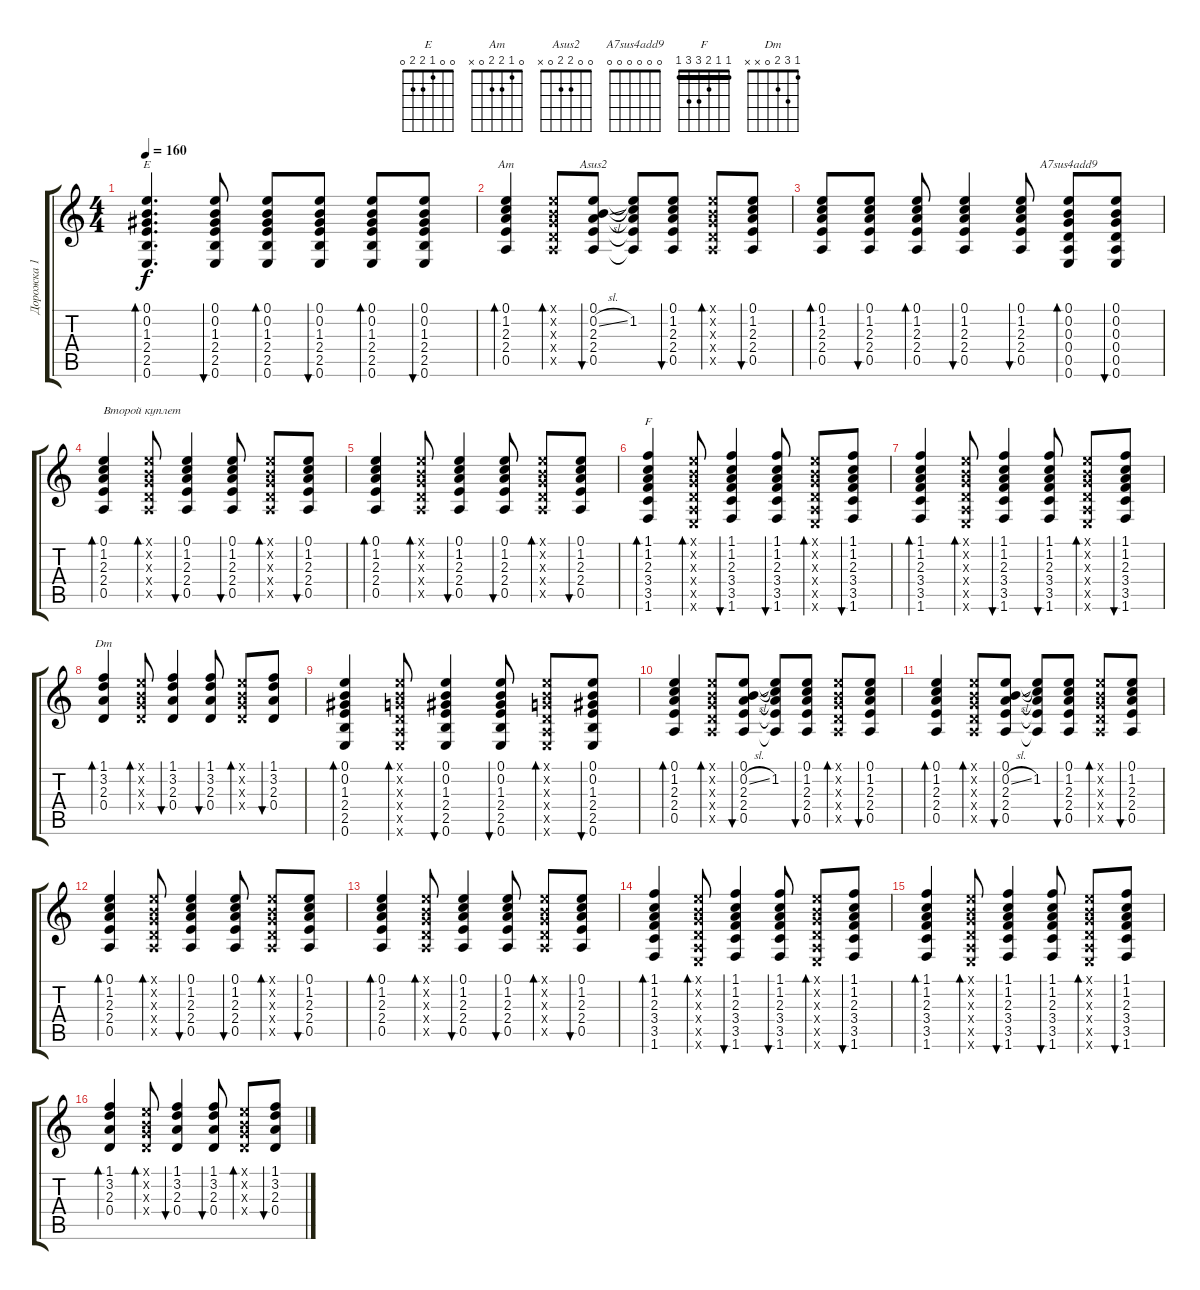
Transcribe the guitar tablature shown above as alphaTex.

\track ("Дорожка 1" "Дорожка 1") {instrument acousticguitarsteel}
\staff {score tabs}
\tuning (E4 B3 G3 D3 A2 E2) {hide}
\chord ("E" 0 0 1 2 2 0)
\chord ("Am" 0 1 2 2 0 x)
\chord ("Asus2" 0 0 2 2 0 x)
\chord ("A7sus4add9" 0 0 0 0 0 0)
\chord ("F" 1 1 2 3 3 1) {barre 1}
\chord ("Dm" 1 3 2 0 x x)
\ts (4 4)
\tempo 160
\clef g2
\ks c
(0.1 0.2 1.3 2.4 2.5 0.6).4{d bd 30 ch "E" dy f} (0.1 0.2 1.3 2.4 2.5 0.6).8{bu 30} (0.1 0.2 1.3 2.4 2.5 0.6).8{bd 30} (0.1 0.2 1.3 2.4 2.5 0.6).8{bu 30} (0.1 0.2 1.3 2.4 2.5 0.6).8{bd 30} (0.1 0.2 1.3 2.4 2.5 0.6).8{bu 30} |
(0.1 1.2 2.3 2.4 0.5).4{bd 30 ch "Am"} (0.1{x} 0.2{x} 0.3{x} 0.4{x} 0.5{x}).8{bd 30} (0.1 0.2{sl} 2.3 2.4 0.5).8{bu 30 ch "Asus2"} (0.1{t} 1.2 2.3{t} 2.4{t} 0.5{t}).8 (0.1 1.2 2.3 2.4 0.5).8{bu 30} (0.1{x} 0.2{x} 0.3{x} 0.4{x} 0.5{x}).8{bd 30} (0.1 1.2 2.3 2.4 0.5).8{bu 30} |
(0.1 1.2 2.3 2.4 0.5).8{bd 30} (0.1 1.2 2.3 2.4 0.5).8{bu 30} (0.1 1.2 2.3 2.4 0.5).8{bd 30} (0.1 1.2 2.3 2.4 0.5).4{bu 30} (0.1 1.2 2.3 2.4 0.5).8{bu 30} (0.1 0.2 0.3 0.4 0.5 0.6).8{bd 30 ch "A7sus4add9"} (0.1 0.2 0.3 0.4 0.5 0.6).8{bu 30} |
(0.1 1.2 2.3 2.4 0.5).4{bd 30 txt "Второй куплет"} (0.1{x} 0.2{x} 0.3{x} 0.4{x} 0.5{x}).8{bd 30} (0.1 1.2 2.3 2.4 0.5).4{bu 30} (0.1 1.2 2.3 2.4 0.5).8{bu 30} (0.1{x} 0.2{x} 0.3{x} 0.4{x} 0.5{x}).8{bd 30} (0.1 1.2 2.3 2.4 0.5).8{bu 30} |
(0.1 1.2 2.3 2.4 0.5).4{bd 30} (0.1{x} 0.2{x} 0.3{x} 0.4{x} 0.5{x}).8{bd 30} (0.1 1.2 2.3 2.4 0.5).4{bu 30} (0.1 1.2 2.3 2.4 0.5).8{bu 30} (0.1{x} 0.2{x} 0.3{x} 0.4{x} 0.5{x}).8{bd 30} (0.1 1.2 2.3 2.4 0.5).8{bu 30} |
(1.1 1.2 2.3 3.4 3.5 1.6).4{bd 30 ch "F"} (0.1{x} 0.2{x} 0.3{x} 0.4{x} 0.5{x} 0.6{x}).8{bd 30} (1.1 1.2 2.3 3.4 3.5 1.6).4{bu 30} (1.1 1.2 2.3 3.4 3.5 1.6).8{bu 30} (0.1{x} 0.2{x} 0.3{x} 0.4{x} 0.5{x} 0.6{x}).8{bd 30} (1.1 1.2 2.3 3.4 3.5 1.6).8{bu 30} |
(1.1 1.2 2.3 3.4 3.5 1.6).4{bd 30} (0.1{x} 0.2{x} 0.3{x} 0.4{x} 0.5{x} 0.6{x}).8{bd 30} (1.1 1.2 2.3 3.4 3.5 1.6).4{bu 30} (1.1 1.2 2.3 3.4 3.5 1.6).8{bu 30} (0.1{x} 0.2{x} 0.3{x} 0.4{x} 0.5{x} 0.6{x}).8{bd 30} (1.1 1.2 2.3 3.4 3.5 1.6).8{bu 30} |
(1.1 3.2 2.3 0.4).4{bd 30 ch "Dm"} (0.1{x} 0.2{x} 0.3{x} 0.4{x}).8{bd 30} (1.1 3.2 2.3 0.4).4{bu 30} (1.1 3.2 2.3 0.4).8{bu 30} (0.1{x} 0.2{x} 0.3{x} 0.4{x}).8{bd 30} (1.1 3.2 2.3 0.4).8{bu 30} |
(0.1 0.2 1.3 2.4 2.5 0.6).4{bd 30} (0.1{x} 0.2{x} 0.3{x} 0.4{x} 0.5{x} 0.6{x}).8{bd 30} (0.1 0.2 1.3 2.4 2.5 0.6).4{bu 30} (0.1 0.2 1.3 2.4 2.5 0.6).8{bu 30} (0.1{x} 0.2{x} 0.3{x} 0.4{x} 0.5{x} 0.6{x}).8{bd 30} (0.1 0.2 1.3 2.4 2.5 0.6).8{bu 30} |
(0.1 1.2 2.3 2.4 0.5).4{bd 30} (0.1{x} 0.2{x} 0.3{x} 0.4{x} 0.5{x}).8{bd 30} (0.1 0.2{sl} 2.3 2.4 0.5).8{bu 30} (0.1{t} 1.2 2.3{t} 2.4{t} 0.5{t}).8 (0.1 1.2 2.3 2.4 0.5).8{bu 30} (0.1{x} 0.2{x} 0.3{x} 0.4{x} 0.5{x}).8{bd 30} (0.1 1.2 2.3 2.4 0.5).8{bu 30} |
(0.1 1.2 2.3 2.4 0.5).4{bd 30} (0.1{x} 0.2{x} 0.3{x} 0.4{x} 0.5{x}).8{bd 30} (0.1 0.2{sl} 2.3 2.4 0.5).8{bu 30} (0.1{t} 1.2 2.3{t} 2.4{t} 0.5{t}).8 (0.1 1.2 2.3 2.4 0.5).8{bu 30} (0.1{x} 0.2{x} 0.3{x} 0.4{x} 0.5{x}).8{bd 30} (0.1 1.2 2.3 2.4 0.5).8{bu 30} |
(0.1 1.2 2.3 2.4 0.5).4{bd 30} (0.1{x} 0.2{x} 0.3{x} 0.4{x} 0.5{x}).8{bd 30} (0.1 1.2 2.3 2.4 0.5).4{bu 30} (0.1 1.2 2.3 2.4 0.5).8{bu 30} (0.1{x} 0.2{x} 0.3{x} 0.4{x} 0.5{x}).8{bd 30} (0.1 1.2 2.3 2.4 0.5).8{bu 30} |
(0.1 1.2 2.3 2.4 0.5).4{bd 30} (0.1{x} 0.2{x} 0.3{x} 0.4{x} 0.5{x}).8{bd 30} (0.1 1.2 2.3 2.4 0.5).4{bu 30} (0.1 1.2 2.3 2.4 0.5).8{bu 30} (0.1{x} 0.2{x} 0.3{x} 0.4{x} 0.5{x}).8{bd 30} (0.1 1.2 2.3 2.4 0.5).8{bu 30} |
(1.1 1.2 2.3 3.4 3.5 1.6).4{bd 30} (0.1{x} 0.2{x} 0.3{x} 0.4{x} 0.5{x} 0.6{x}).8{bd 30} (1.1 1.2 2.3 3.4 3.5 1.6).4{bu 30} (1.1 1.2 2.3 3.4 3.5 1.6).8{bu 30} (0.1{x} 0.2{x} 0.3{x} 0.4{x} 0.5{x} 0.6{x}).8{bd 30} (1.1 1.2 2.3 3.4 3.5 1.6).8{bu 30} |
(1.1 1.2 2.3 3.4 3.5 1.6).4{bd 30} (0.1{x} 0.2{x} 0.3{x} 0.4{x} 0.5{x} 0.6{x}).8{bd 30} (1.1 1.2 2.3 3.4 3.5 1.6).4{bu 30} (1.1 1.2 2.3 3.4 3.5 1.6).8{bu 30} (0.1{x} 0.2{x} 0.3{x} 0.4{x} 0.5{x} 0.6{x}).8{bd 30} (1.1 1.2 2.3 3.4 3.5 1.6).8{bu 30} |
(1.1 3.2 2.3 0.4).4{bd 30} (0.1{x} 0.2{x} 0.3{x} 0.4{x}).8{bd 30} (1.1 3.2 2.3 0.4).4{bu 30} (1.1 3.2 2.3 0.4).8{bu 30} (0.1{x} 0.2{x} 0.3{x} 0.4{x}).8{bd 30} (1.1 3.2 2.3 0.4).8{bu 30}
